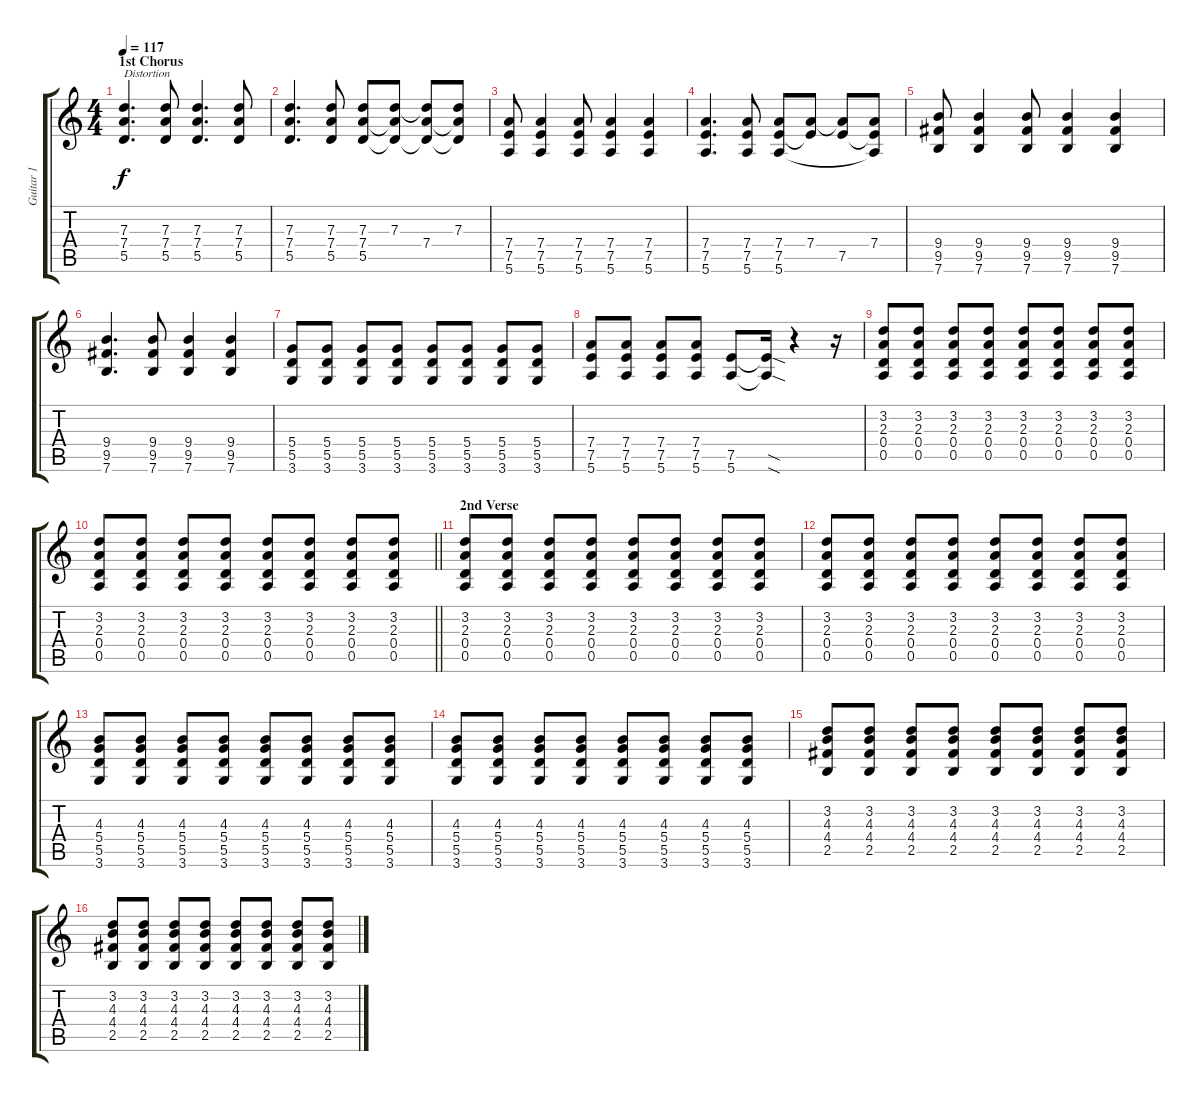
\track ("Guitar 1" "Guitar 1") {instrument electricguitarmuted}
\staff {score tabs}
\tuning (E4 B3 G3 D3 A2 E2) {hide}
\ts (4 4)
\section ("" "1st Chorus")
\tempo 117
\clef g2
\ks c
(7.3 7.4 5.5).4{d txt "Distortion" dy f} (7.3 7.4 5.5).8 (7.3 7.4 5.5).4{d} (7.3 7.4 5.5).8 |
(7.3 7.4 5.5).4{d} (7.3 7.4 5.5).8 (7.3 7.4 5.5).8 (7.3 7.4{t} 5.5{t}).8 (7.3{t} 7.4 5.5{t}).8 (7.3 7.4{t} 5.5{t}).8 |
(7.4 7.5 5.6).8 (7.4 7.5 5.6).4 (7.4 7.5 5.6).8 (7.4 7.5 5.6).4 (7.4 7.5 5.6).4 |
(7.4 7.5 5.6).4{d} (7.4 7.5 5.6).8 (7.4 7.5 5.6).8 (7.4 7.5{t}).8 (7.4{t} 7.5).8 (7.4 7.5{t} 5.6{t}).8 |
(9.4 9.5 7.6).8 (9.4 9.5 7.6).4 (9.4 9.5 7.6).8 (9.4 9.5 7.6).4 (9.4 9.5 7.6).4 |
(9.4 9.5 7.6).4{d} (9.4 9.5 7.6).8 (9.4 9.5 7.6).4 (9.4 9.5 7.6).4 |
(5.4 5.5 3.6).8 (5.4 5.5 3.6).8 (5.4 5.5 3.6).8 (5.4 5.5 3.6).8 (5.4 5.5 3.6).8 (5.4 5.5 3.6).8 (5.4 5.5 3.6).8 (5.4 5.5 3.6).8 |
(7.4 7.5 5.6).8 (7.4 7.5 5.6).8 (7.4 7.5 5.6).8 (7.4 7.5 5.6).8 (7.5 5.6).8 (7.5{sod t} 5.6{sod t}).16 r.4 r.16 |
(3.2 2.3 0.4 0.5).8{volume 10 balance 8 instrument electricguitarmuted} (3.2 2.3 0.4 0.5).8 (3.2 2.3 0.4 0.5).8 (3.2 2.3 0.4 0.5).8 (3.2 2.3 0.4 0.5).8 (3.2 2.3 0.4 0.5).8 (3.2 2.3 0.4 0.5).8 (3.2 2.3 0.4 0.5).8 |
\barLineRight lightlight
(3.2 2.3 0.4 0.5).8 (3.2 2.3 0.4 0.5).8 (3.2 2.3 0.4 0.5).8 (3.2 2.3 0.4 0.5).8 (3.2 2.3 0.4 0.5).8 (3.2 2.3 0.4 0.5).8 (3.2 2.3 0.4 0.5).8 (3.2 2.3 0.4 0.5).8 |
\section ("" "2nd Verse")
(3.2 2.3 0.4 0.5).8 (3.2 2.3 0.4 0.5).8 (3.2 2.3 0.4 0.5).8 (3.2 2.3 0.4 0.5).8 (3.2 2.3 0.4 0.5).8 (3.2 2.3 0.4 0.5).8 (3.2 2.3 0.4 0.5).8 (3.2 2.3 0.4 0.5).8 |
(3.2 2.3 0.4 0.5).8 (3.2 2.3 0.4 0.5).8 (3.2 2.3 0.4 0.5).8 (3.2 2.3 0.4 0.5).8 (3.2 2.3 0.4 0.5).8 (3.2 2.3 0.4 0.5).8 (3.2 2.3 0.4 0.5).8 (3.2 2.3 0.4 0.5).8 |
(4.3 5.4 5.5 3.6).8 (4.3 5.4 5.5 3.6).8 (4.3 5.4 5.5 3.6).8 (4.3 5.4 5.5 3.6).8 (4.3 5.4 5.5 3.6).8 (4.3 5.4 5.5 3.6).8 (4.3 5.4 5.5 3.6).8 (4.3 5.4 5.5 3.6).8 |
(4.3 5.4 5.5 3.6).8 (4.3 5.4 5.5 3.6).8 (4.3 5.4 5.5 3.6).8 (4.3 5.4 5.5 3.6).8 (4.3 5.4 5.5 3.6).8 (4.3 5.4 5.5 3.6).8 (4.3 5.4 5.5 3.6).8 (4.3 5.4 5.5 3.6).8 |
(3.2 4.3 4.4 2.5).8 (3.2 4.3 4.4 2.5).8 (3.2 4.3 4.4 2.5).8 (3.2 4.3 4.4 2.5).8 (3.2 4.3 4.4 2.5).8 (3.2 4.3 4.4 2.5).8 (3.2 4.3 4.4 2.5).8 (3.2 4.3 4.4 2.5).8 |
(3.2 4.3 4.4 2.5).8 (3.2 4.3 4.4 2.5).8 (3.2 4.3 4.4 2.5).8 (3.2 4.3 4.4 2.5).8 (3.2 4.3 4.4 2.5).8 (3.2 4.3 4.4 2.5).8 (3.2 4.3 4.4 2.5).8 (3.2 4.3 4.4 2.5).8
